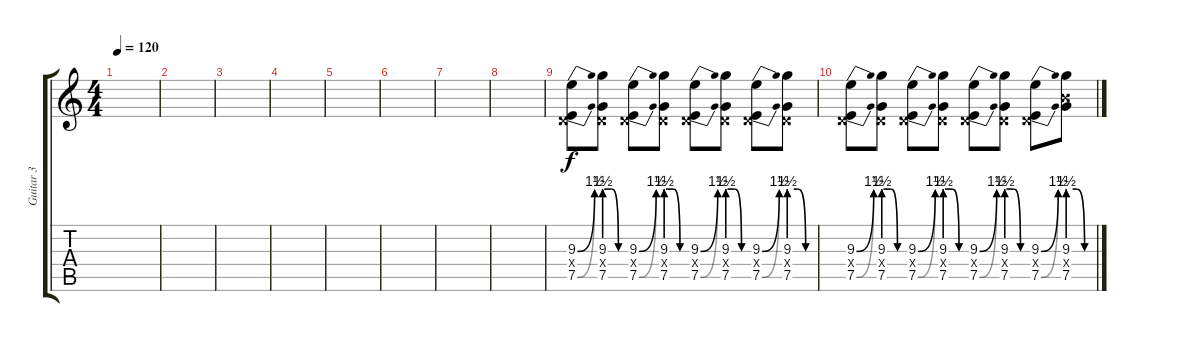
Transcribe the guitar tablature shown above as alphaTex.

\track ("Guitar 3" "Guitar 3") {instrument distortionguitar}
\staff {score tabs}
\tuning (E4 B3 G3 D3 A2 E2) {hide}
\ts (4 4)
\tempo 120
\clef g2
\ks c
|
|
|
|
|
|
|
|
(9.3{be (bend 0 0 60 6)} 0.4{x} 7.5{be (bend 0 0 60 6)}).8 (9.3{be (custom 0 6 20 6 40 0 60 0)} 0.4{x} 7.5{be (custom 0 6 20 6 40 0 60 0)}).8 (9.3{be (bend 0 0 60 6)} 0.4{x} 7.5{be (bend 0 0 60 6)}).8 (9.3{be (custom 0 6 20 6 40 0 60 0)} 0.4{x} 7.5{be (custom 0 6 20 6 40 0 60 0)}).8 (9.3{be (bend 0 0 60 6)} 0.4{x} 7.5{be (bend 0 0 60 6)}).8 (9.3{be (custom 0 6 20 6 40 0 60 0)} 0.4{x} 7.5{be (custom 0 6 20 6 40 0 60 0)}).8 (9.3{be (bend 0 0 60 6)} 0.4{x} 7.5{be (bend 0 0 60 6)}).8 (9.3{be (custom 0 6 20 6 40 0 60 0)} 0.4{x} 7.5{be (custom 0 6 20 6 40 0 60 0)}).8 |
(9.3{be (bend 0 0 60 6)} 0.4{x} 7.5{be (bend 0 0 60 6)}).8 (9.3{be (custom 0 6 20 6 40 0 60 0)} 0.4{x} 7.5{be (custom 0 6 20 6 40 0 60 0)}).8 (9.3{be (bend 0 0 60 6)} 0.4{x} 7.5{be (bend 0 0 60 6)}).8 (9.3{be (custom 0 6 20 6 40 0 60 0)} 0.4{x} 7.5{be (custom 0 6 20 6 40 0 60 0)}).8 (9.3{be (bend 0 0 60 6)} 0.4{x} 7.5{be (bend 0 0 60 6)}).8 (9.3{be (custom 0 6 20 6 40 0 60 0)} 0.4{x} 7.5{be (custom 0 6 20 6 40 0 60 0)}).8 (9.3{be (bend 0 0 60 6)} 0.4{x} 7.5{be (bend 0 0 60 6)}).8 (9.3{be (custom 0 6 20 6 40 0 60 0)} 9.4{x} 7.5{be (custom 0 6 20 6 40 0 60 0)}).8
